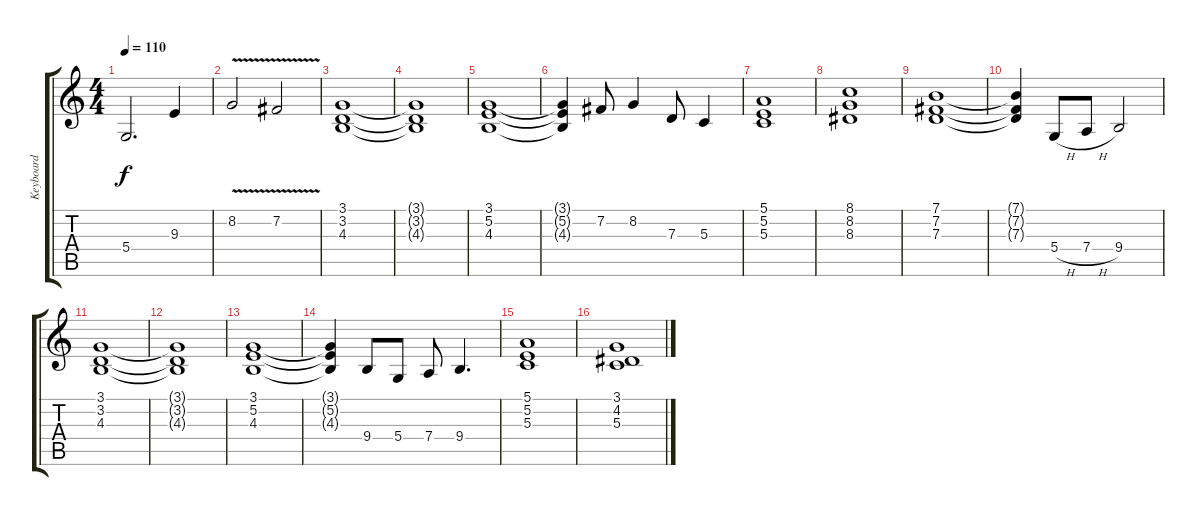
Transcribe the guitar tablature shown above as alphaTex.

\track ("Keyboard" "Keyboard") {instrument flute}
\staff {score tabs}
\tuning (E4 B3 G3 D3 A2 E2) {hide}
\ts (4 4)
\tempo 110
\clef g2
\ks c
5.4.2{d dy f} 9.3.4 |
8.2{v}.2 7.2{v}.2 |
(3.1 3.2 4.3).1 |
(3.1{t} 3.2{t} 4.3{t}).1 |
(3.1 5.2 4.3).1 |
(3.1{t} 5.2{t} 4.3{t}).4 7.2.8 8.2.4 7.3.8 5.3.4 |
(5.1 5.2 5.3).1 |
(8.1 8.2 8.3).1 |
(7.1 7.2 7.3).1 |
(7.1{t} 7.2{t} 7.3{t}).4 5.4{h}.8 7.4{h}.8 9.4.2 |
(3.1 3.2 4.3).1 |
(3.1{t} 3.2{t} 4.3{t}).1 |
(3.1 5.2 4.3).1 |
(3.1{t} 5.2{t} 4.3{t}).4 9.4.8 5.4.8 7.4.8 9.4.4{d} |
(5.1 5.2 5.3).1 |
(3.1 4.2 5.3).1
